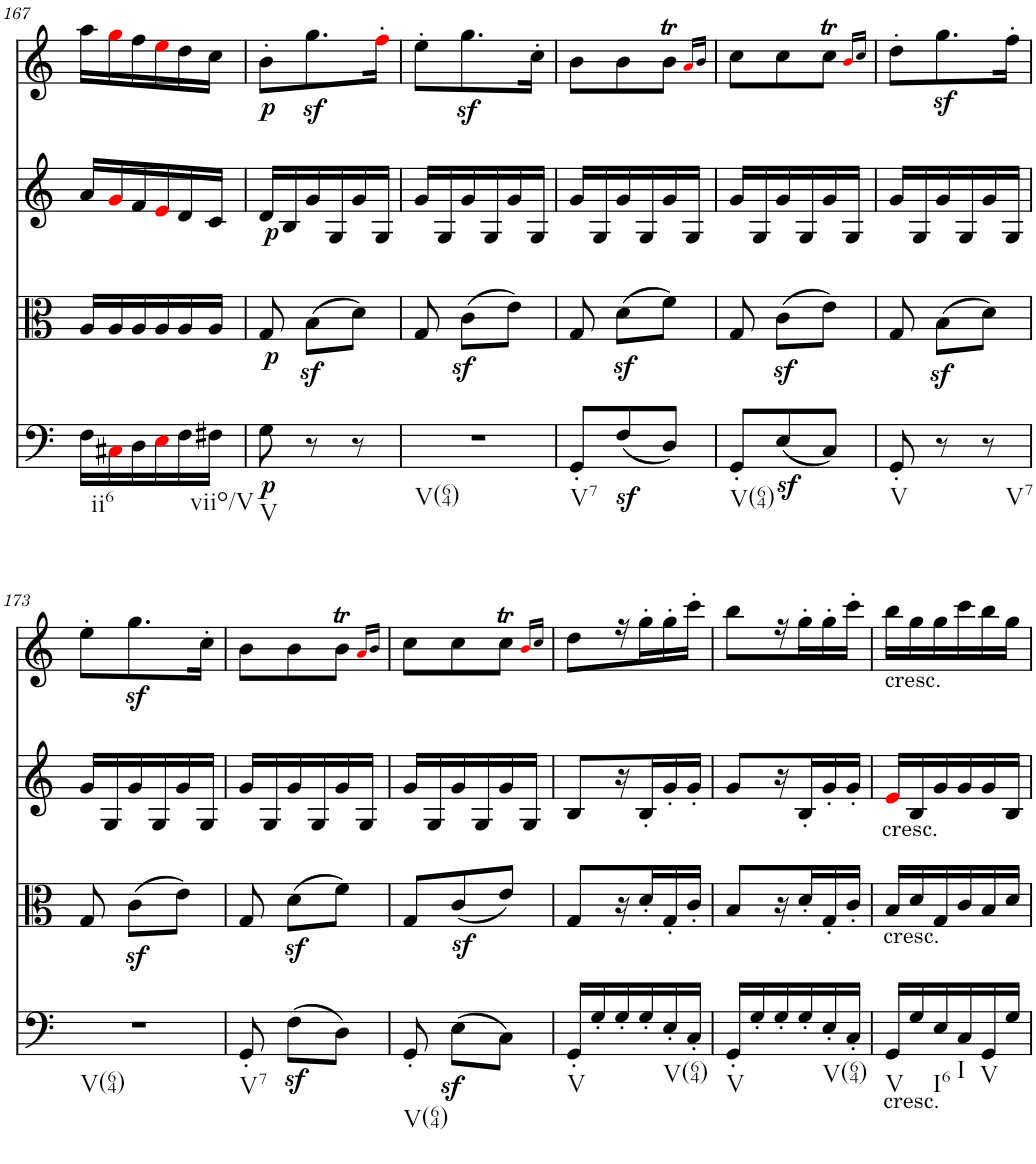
**kern	**dynam	**kern	**dynam	**kern	**dynam	**kern	**dynam
*part4	*part4	*part3	*part3	*part2	*part2	*part1	*part1
*staff4	*staff4	*staff3	*staff3	*staff2	*staff2	*staff1	*staff1
*I"Violoncello	*	*I"Viola	*	*I"Violin II	*	*I"Violin I	*
!!LO:PB:g=z
*clefF4	*	*clefC3	*	*clefG2	*	*clefG2	*
*k[]	*	*k[]	*	*k[]	*	*k[]	*
*M3/8	*	*M3/8	*	*M3/8	*	*M3/8	*
=167	=167	=167	=167	=167	=167	=167	=167
!LO:TX:b:t=ii6	!	!	!	!	!	!	!
16F\LL	.	16A/LL	.	16a/LL	.	16aa\LL	.
16C#Xi\	.	16A/	.	16gi/	.	16ggi\	.
16D\	.	16A/	.	16f/	.	16ff\	.
16Ei\	.	16A/	.	16ei/	.	16eei\	.
16F\	.	16A/	.	16d/	.	16dd\	.
!LO:TX:b:t=viio/V	!	!	!	!	!	!	!
16F#X\JJ	.	16A/JJ	.	16c/JJ	.	16cc\JJ	.
=168	=168	=168	=168	=168	=168	=168	=168
!LO:TX:b:t=V	!	!	!	!	!	!	!
!	!LO:DY:b	!	!LO:DY:b	!	!LO:DY:b	!	!LO:DY:b
8G\	p	8G/	p	16d/LL	p	8b'\L	p
.	.	.	.	16B/	.	.	.
8r	.	(8Bz<\L	.	16g/	.	8.ggz<\	.
.	.	.	.	16G/	.	.	.
8r	.	8d\J)	.	16g/	.	.	.
.	.	.	.	16G/JJ	.	16ff'i\Jk	.
=169	=169	=169	=169	=169	=169	=169	=169
!LO:TX:b:t=V(64)	!	!	!	!	!	!	!
4.r	.	8G/	.	16g/LL	.	8ee'\L	.
.	.	.	.	16G/	.	.	.
.	.	(8cz<\L	.	16g/	.	8.ggz<\	.
.	.	.	.	16G/	.	.	.
.	.	8e\J)	.	16g/	.	.	.
.	.	.	.	16G/JJ	.	16cc'\Jk	.
=170	=170	=170	=170	=170	=170	=170	=170
!LO:TX:b:t=V7	!	!	!	!	!	!	!
8GG'/L	.	8G/	.	16g/LL	.	8b\L	.
.	.	.	.	16G/	.	.	.
(8Fz</	.	(8dz<\L	.	16g/	.	8b\	.
.	.	.	.	16G/	.	.	.
8D/J)	.	8f\J)	.	16g/	.	8bt\J	.
.	.	.	.	16G/JJ	.	.	.
.	.	.	.	.	.	16qai/LL	.
.	.	.	.	.	.	16qb/JJ	.
=171	=171	=171	=171	=171	=171	=171	=171
!LO:TX:b:t=V(64)	!	!	!	!	!	!	!
8GG'/L	.	8G/	.	16g/LL	.	8cc\L	.
.	.	.	.	16G/	.	.	.
(8Ez</	.	(8cz<\L	.	16g/	.	8cc\	.
.	.	.	.	16G/	.	.	.
8C/J)	.	8e\J)	.	16g/	.	8ccT\J	.
.	.	.	.	16G/JJ	.	.	.
.	.	.	.	.	.	16qbi/LL	.
.	.	.	.	.	.	16qcc/JJ	.
=172	=172	=172	=172	=172	=172	=172	=172
!LO:TX:b:t=V	!	!	!	!	!	!	!
8GG'/	.	8G/	.	16g/LL	.	8dd'\L	.
.	.	.	.	16G/	.	.	.
8r	.	(8Bz<\L	.	16g/	.	8.ggz<\	.
.	.	.	.	16G/	.	.	.
!LO:TX:b:t=V7	!	!	!	!	!	!	!
8r	.	8d\J)	.	16g/	.	.	.
.	.	.	.	16G/JJ	.	16ff'\Jk	.
!!LO:LB:g=z
=173	=173	=173	=173	=173	=173	=173	=173
!LO:TX:b:t=V(64)	!	!	!	!	!	!	!
4.r	.	8G/	.	16g/LL	.	8ee'\L	.
.	.	.	.	16G/	.	.	.
.	.	(8cz<\L	.	16g/	.	8.ggz<\	.
.	.	.	.	16G/	.	.	.
.	.	8e\J)	.	16g/	.	.	.
.	.	.	.	16G/JJ	.	16cc'\Jk	.
=174	=174	=174	=174	=174	=174	=174	=174
!LO:TX:b:t=V7	!	!	!	!	!	!	!
8GG'/	.	8G/	.	16g/LL	.	8b\L	.
.	.	.	.	16G/	.	.	.
(8Fz<\L	.	(8dz<\L	.	16g/	.	8b\	.
.	.	.	.	16G/	.	.	.
8D\J)	.	8f\J)	.	16g/	.	8bt\J	.
.	.	.	.	16G/JJ	.	.	.
.	.	.	.	.	.	16qai/LL	.
.	.	.	.	.	.	16qb/JJ	.
=175	=175	=175	=175	=175	=175	=175	=175
!LO:TX:b:t=V(64)	!	!	!	!	!	!	!
8GG'/	.	8G/L	.	16g/LL	.	8cc\L	.
.	.	.	.	16G/	.	.	.
(8Ez<\L	.	(8cz</	.	16g/	.	8cc\	.
.	.	.	.	16G/	.	.	.
8C\J)	.	8e/J)	.	16g/	.	8ccT\J	.
.	.	.	.	16G/JJ	.	.	.
.	.	.	.	.	.	16qbi/LL	.
.	.	.	.	.	.	16qcc/JJ	.
=176	=176	=176	=176	=176	=176	=176	=176
!LO:TX:b:t=V	!	!	!	!	!	!	!
16GG'/LL	.	8G/L	.	8B/L	.	8dd\L	.
16G'/	.	.	.	.	.	.	.
16G'/	.	16r	.	16r	.	16r	.
16G'/	.	16d'/	.	16B'/	.	16gg'\	.
!LO:TX:b:t=V(64)	!	!	!	!	!	!	!
16E'/	.	16G'/	.	16g'/	.	16gg'\	.
16C'/JJ	.	16c'/JJ	.	16g'/JJ	.	16ccc'\JJ	.
=177	=177	=177	=177	=177	=177	=177	=177
!LO:TX:b:t=V	!	!	!	!	!	!	!
16GG'/LL	.	8B/L	.	8g/L	.	8bb\L	.
16G'/	.	.	.	.	.	.	.
16G'/	.	16r	.	16r	.	16r	.
16G'/	.	16d'/	.	16B'/	.	16gg'\	.
!LO:TX:b:t=V(64)	!	!	!	!	!	!	!
16E'/	.	16G'/	.	16g'/	.	16gg'\	.
16C'/JJ	.	16c'/JJ	.	16g'/JJ	.	16ccc'\JJ	.
=178	=178	=178	=178	=178	=178	=178	=178
!	!	!	!	!	!	!LO:TX:b:t=cresc.	!
!	!	!	!	!LO:TX:b:t=cresc.	!	!	!
!	!	!LO:TX:b:t=cresc.	!	!	!	!	!
!LO:TX:b:t=cresc.	!	!	!	!	!	!	!
!LO:TX:b:t=V	!	!	!	!	!	!	!
16GG/LL	.	16B/LL	.	16ei/LL	.	16bb\LL	.
16G/	.	16d/	.	16B/	.	16gg\	.
!LO:TX:b:t=I6	!	!	!	!	!	!	!
16E/	.	16G/	.	16g/	.	16gg\	.
!LO:TX:b:t=I	!	!	!	!	!	!	!
16C/	.	16c/	.	16g/	.	16ccc\	.
!LO:TX:b:t=V	!	!	!	!	!	!	!
16GG/	.	16B/	.	16g/	.	16bb\	.
16G/JJ	.	16d/JJ	.	16B/JJ	.	16gg\JJ	.
=	=	=	=	=	=	=	=
*-	*-	*-	*-	*-	*-	*-	*-
